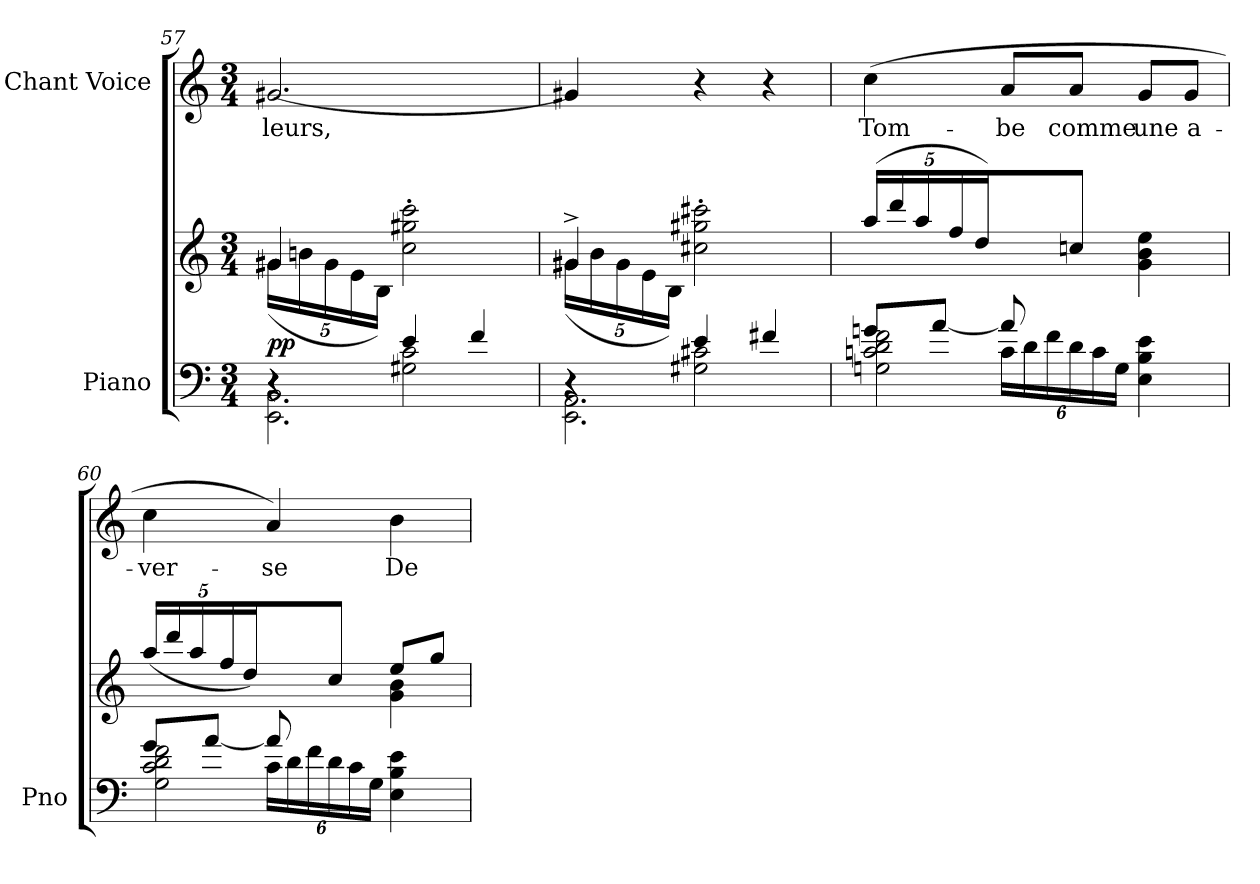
**kern	**kern	**dynam	**kern	**text
*part2	*part2	*part2	*part1	*part1
*staff3	*staff2	*staff2/3	*staff1	*staff1
*I"Piano	*	*	*I"Chant Voice	*
*I'Pno	*	*	*	*
*clefF4	*clefG2	*	*clefG2	*
*k[]	*k[]	*	*k[]	*
*M3/4	*M3/4	*	*M3/4	*
=57	=57	=57	=57	=57
*^	*^	*	*	*
*	*^	*	*	*	*	*
*	*	*	*	*Xbrackettup	*	*	*
!	!	!	!	!	!LO:DY:b	!	!LO:LY:b
4r	2.EE\ 2.BB\	4r	4g#X/	(20g#\LL	pp	[2.g#X/	-leurs,
.	.	.	.	20bn\	.	.	.
.	.	.	.	20g#\	.	.	.
.	.	.	.	20e\	.	.	.
.	.	.	.	20B\JJ)	.	.	.
2G#X\ 2c\	.	4e/	2cc\' 2gg#X\' 2ccc\'	2ryy	.	.	.
.	.	4f/	.	.	.	.	.
=58	=58	=58	=58	=58	=58	=58	=58
4r	2.EE\ 2.AA\	4r	4g#X^/	(20g#\LL	.	4g#X/]	.
.	.	.	.	20b\	.	.	.
.	.	.	.	20g#\	.	.	.
.	.	.	.	20e\	.	.	.
.	.	.	.	20B\JJ)	.	.	.
2G#X\ 2c#X\	.	4e/	2cc#X\' 2gg#X\' 2ccc#X\'	2ryy	.	4r	.
.	.	4f#X/	.	.	.	4r	.
!!LO:LB:g=z
=59	=59	=59	=59	=59	=59	=59	=59
!	!	!	!	!	!	!	!LO:LY:b
4ryy	8gn/L	2Gn\ 2cn\ 2d\ 2f\	(20aa/LL	2.ryy	.	(4cc\	Tom-
.	.	.	20ddd/	.	.	.	.
.	.	.	20aa/	.	.	.	.
.	[8a/J	.	.	.	.	.	.
.	.	.	20ff/	.	.	.	.
.	.	.	20dd/JJ)	.	.	.	.
*	*Xbrackettup	*	*	*	*	*	*
!	!	!	!	!	!	!	!LO:LY:b
(8a/L]	24c\LL	.	8ryy	.	.	8a/L	-be
.	24d\	.	.	.	.	.	.
.	24f\	.	.	.	.	.	.
!	!	!	!	!	!	!	!LO:LY:b
4.ryy	24d\	.	8ccn\J	.	.	8a/J	comme
.	24c\	.	.	.	.	.	.
.	24G\JJ	.	.	.	.	.	.
!	!	!	!	!	!	!	!LO:LY:b
.	4ryy	4E\ 4B\ 4e\	4g\ 4b\ 4ee\)	.	.	8g/L	une
!	!	!	!	!	!	!	!LO:LY:b
.	.	.	.	.	.	8g/J	a-
=60	=60	=60	=60	=60	=60	=60	=60
!	!	!	!	!	!	!	!LO:LY:b
4ryy	8g/L	2G\ 2c\ 2d\ 2f\	(20aa/LL	2ryy	.	4cc\	-ver-
.	.	.	20ddd/	.	.	.	.
.	.	.	20aa/	.	.	.	.
.	[8a/J	.	.	.	.	.	.
.	.	.	20ff/	.	.	.	.
.	.	.	20dd/JJ)	.	.	.	.
!	!	!	!	!	!	!	!LO:LY:b
(8a/L]	24c\LL	.	8ryy	.	.	4a/)	-se
.	24d\	.	.	.	.	.	.
.	24f\	.	.	.	.	.	.
4.ryy	24d\	.	8cc\J	.	.	.	.
.	24c\	.	.	.	.	.	.
.	24G\JJ	.	.	.	.	.	.
!	!	!	!	!	!	!	!LO:LY:b
.	4ryy	4E\ 4B\ 4e\	8ee/L	4g\ 4b\	.	4b\	De
.	.	.	8gg/J)	.	.	.	.
*v	*v	*v	*	*	*	*	*
*	*v	*v	*	*	*
=	=	=	=	=
*-	*-	*-	*-	*-
